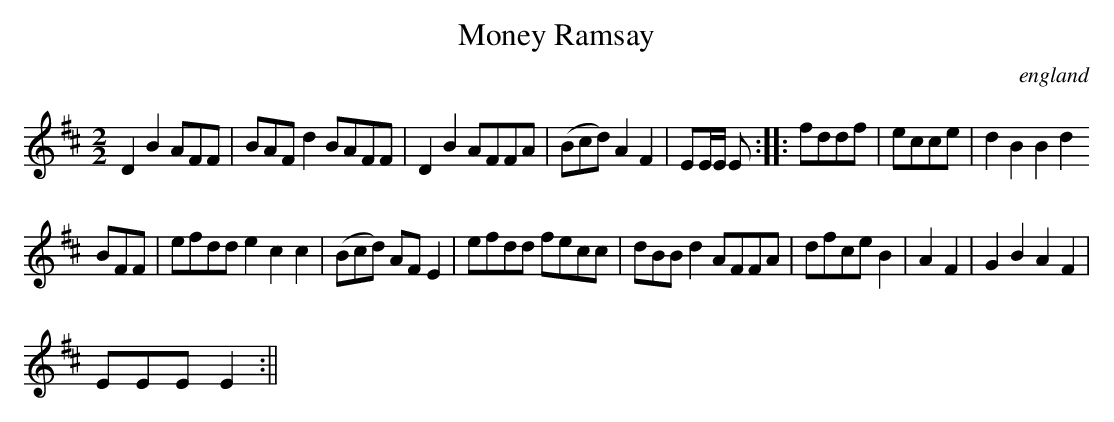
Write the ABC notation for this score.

X:1
T:Money Ramsay
O:england
M:2/2
L:1/8
K:D major
D2B2AFF|BAF d2 BAFF|D2B2 AFFA|(Bcd) A2F2|EE/2E/2 E:||:fddf|ecce|d2B2B2d2
BFF|efdd e2c2c2|(Bcd) AF E2|efdd fecc|dBB d2 AFFA|dfce B2|A2F2|G2B2A2F2|
EEEE2:||
